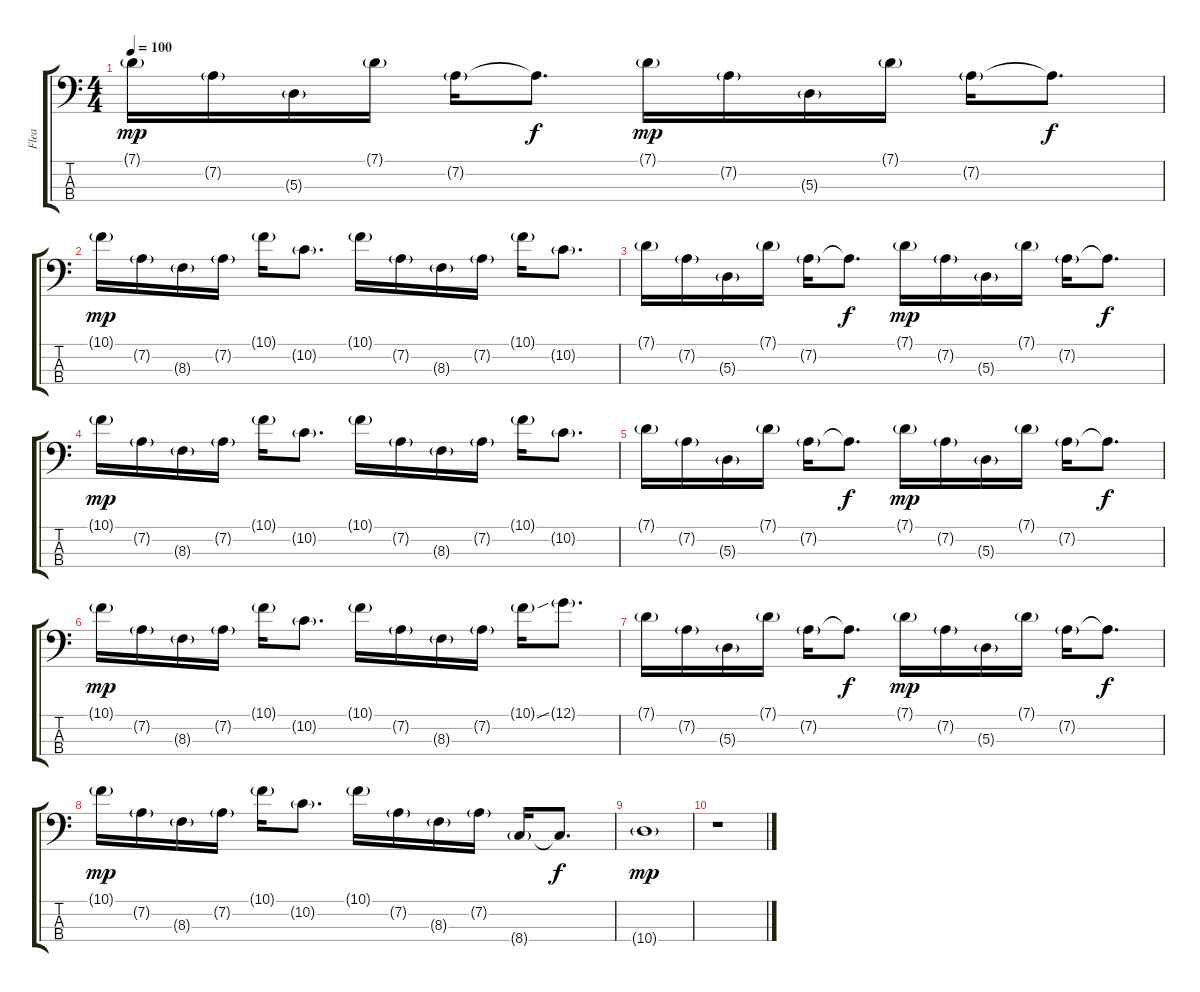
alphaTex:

\track ("Flea" "Flea") {instrument electricbassfinger}
\staff {score tabs}
\tuning (G2 D2 A1 E1) {hide}
\ts (4 4)
\tempo 100
\clef f4
\ks c
7.1{g}.16{dy mp} 7.2{g}.16 5.3{g}.16 7.1{g}.16 7.2{g}.16 7.2{t}.8{d dy f} 7.1{g}.16{dy mp} 7.2{g}.16 5.3{g}.16 7.1{g}.16 7.2{g}.16 7.2{t}.8{d dy f} |
10.1{g}.16{dy mp} 7.2{g}.16 8.3{g}.16 7.2{g}.16 10.1{g}.16 10.2{g}.8{d} 10.1{g}.16 7.2{g}.16 8.3{g}.16 7.2{g}.16 10.1{g}.16 10.2{g}.8{d} |
7.1{g}.16 7.2{g}.16 5.3{g}.16 7.1{g}.16 7.2{g}.16 7.2{t}.8{d dy f} 7.1{g}.16{dy mp} 7.2{g}.16 5.3{g}.16 7.1{g}.16 7.2{g}.16 7.2{t}.8{d dy f} |
10.1{g}.16{dy mp} 7.2{g}.16 8.3{g}.16 7.2{g}.16 10.1{g}.16 10.2{g}.8{d} 10.1{g}.16 7.2{g}.16 8.3{g}.16 7.2{g}.16 10.1{g}.16 10.2{g}.8{d} |
7.1{g}.16 7.2{g}.16 5.3{g}.16 7.1{g}.16 7.2{g}.16 7.2{t}.8{d dy f} 7.1{g}.16{dy mp} 7.2{g}.16 5.3{g}.16 7.1{g}.16 7.2{g}.16 7.2{t}.8{d dy f} |
10.1{g}.16{dy mp} 7.2{g}.16 8.3{g}.16 7.2{g}.16 10.1{g}.16 10.2{g}.8{d} 10.1{g}.16 7.2{g}.16 8.3{g}.16 7.2{g}.16 10.1{ss g}.16 12.1{g}.8{d} |
7.1{g}.16 7.2{g}.16 5.3{g}.16 7.1{g}.16 7.2{g}.16 7.2{t}.8{d dy f} 7.1{g}.16{dy mp} 7.2{g}.16 5.3{g}.16 7.1{g}.16 7.2{g}.16 7.2{t}.8{d dy f} |
10.1{g}.16{dy mp} 7.2{g}.16 8.3{g}.16 7.2{g}.16 10.1{g}.16 10.2{g}.8{d} 10.1{g}.16 7.2{g}.16 8.3{g}.16 7.2{g}.16 8.4{g}.16 8.4{t}.8{d dy f} |
10.4{g}.1{dy mp} |
r.1
